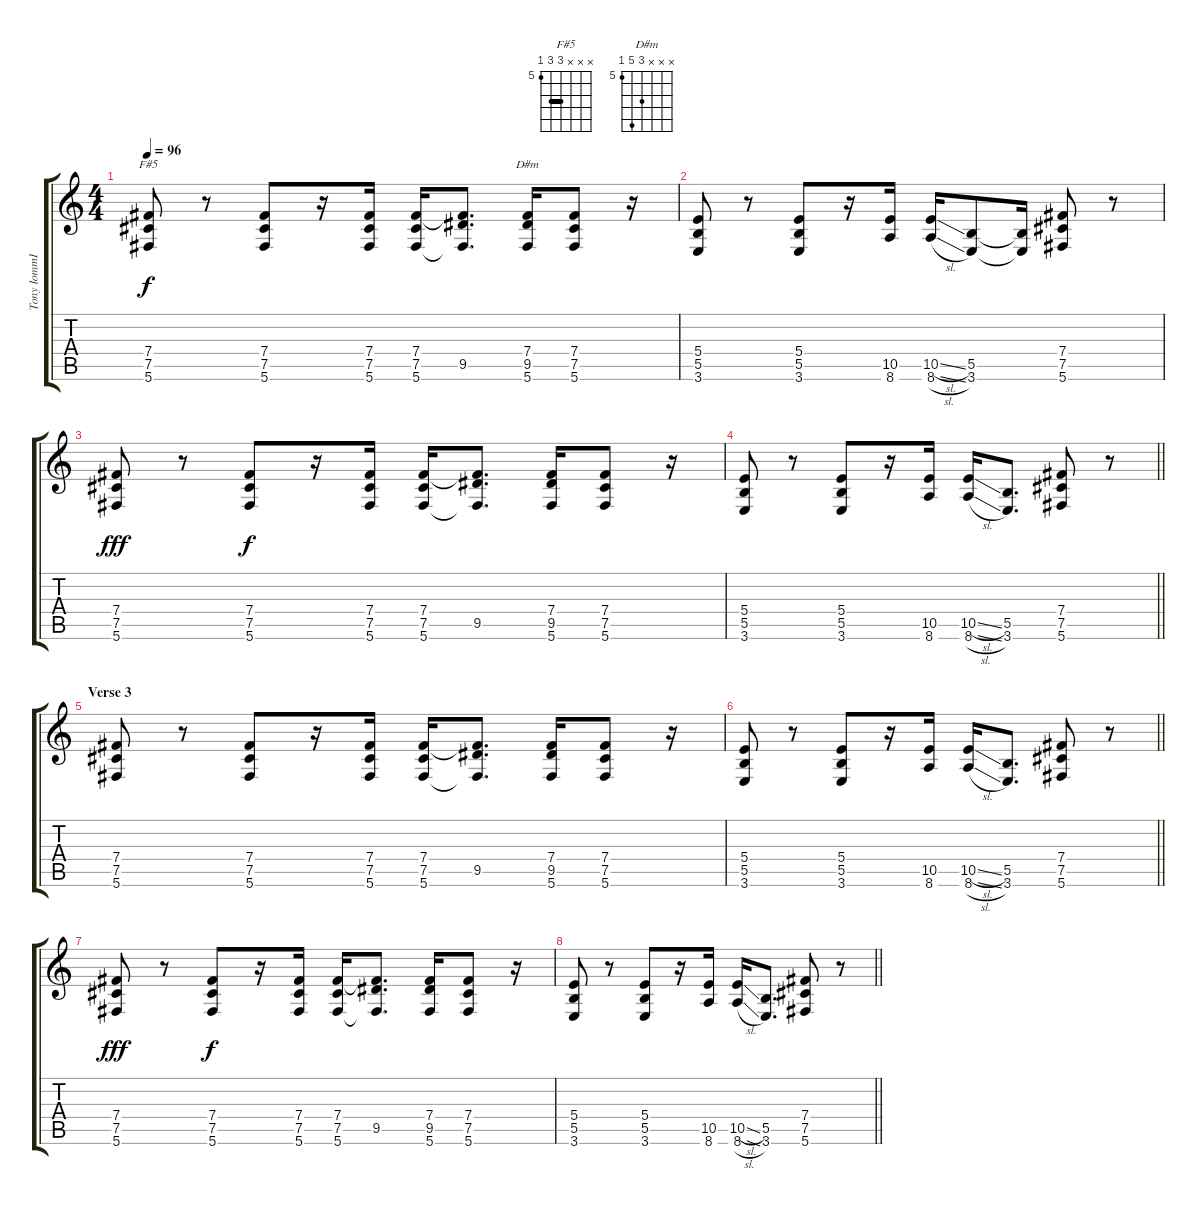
\track ("Tony IommI Rhythm" "Tony IommI") {instrument distortionguitar}
\staff {score tabs}
\tuning (Db4 Ab3 E3 B2 Gb2 Db2) {hide}
\chord ("F#5" x x x 7 7 5) {firstfret 5 barre 7}
\chord ("D#m" x x x 7 9 5) {firstfret 5}
\ts (4 4)
\tempo 96
\clef g2
\ks c
(7.4 7.5 5.6).8{ch "F#5" dy f} r.8 (7.4 7.5 5.6).8 r.16 (7.4 7.5 5.6).16 (7.4 7.5 5.6).16 (7.4{t} 9.5 5.6{t}).8{d} (7.4 9.5 5.6).16{ch "D#m"} (7.4 7.5 5.6).8 r.16 |
(5.4 5.5 3.6).8 r.8 (5.4 5.5 3.6).8 r.16 (10.5 8.6).16 (10.5{sl} 8.6{sl}).16 (5.5 3.6).8 (5.5{t} 3.6{t}).16 (7.4 7.5 5.6).8 r.8 |
(7.4 7.5 5.6).8{dy fff} r.8 (7.4 7.5 5.6).8{dy f} r.16 (7.4 7.5 5.6).16 (7.4 7.5 5.6).16 (7.4{t} 9.5 5.6{t}).8{d} (7.4 9.5 5.6).16 (7.4 7.5 5.6).8 r.16 |
\barLineRight lightlight
(5.4 5.5 3.6).8 r.8 (5.4 5.5 3.6).8 r.16 (10.5 8.6).16 (10.5{sl} 8.6{sl}).16 (5.5 3.6).8{d} (7.4 7.5 5.6).8 r.8 |
\section ("" "Verse 3")
(7.4 7.5 5.6).8 r.8 (7.4 7.5 5.6).8 r.16 (7.4 7.5 5.6).16 (7.4 7.5 5.6).16 (7.4{t} 9.5 5.6{t}).8{d} (7.4 9.5 5.6).16 (7.4 7.5 5.6).8 r.16 |
\barLineRight lightlight
(5.4 5.5 3.6).8 r.8 (5.4 5.5 3.6).8 r.16 (10.5 8.6).16 (10.5{sl} 8.6{sl}).16 (5.5 3.6).8{d} (7.4 7.5 5.6).8 r.8 |
(7.4 7.5 5.6).8{dy fff} r.8 (7.4 7.5 5.6).8{dy f} r.16 (7.4 7.5 5.6).16 (7.4 7.5 5.6).16 (7.4{t} 9.5 5.6{t}).8{d} (7.4 9.5 5.6).16 (7.4 7.5 5.6).8 r.16 |
\barLineRight lightlight
(5.4 5.5 3.6).8 r.8 (5.4 5.5 3.6).8 r.16 (10.5 8.6).16 (10.5{sl} 8.6{sl}).16 (5.5 3.6).8{d} (7.4 7.5 5.6).8 r.8
